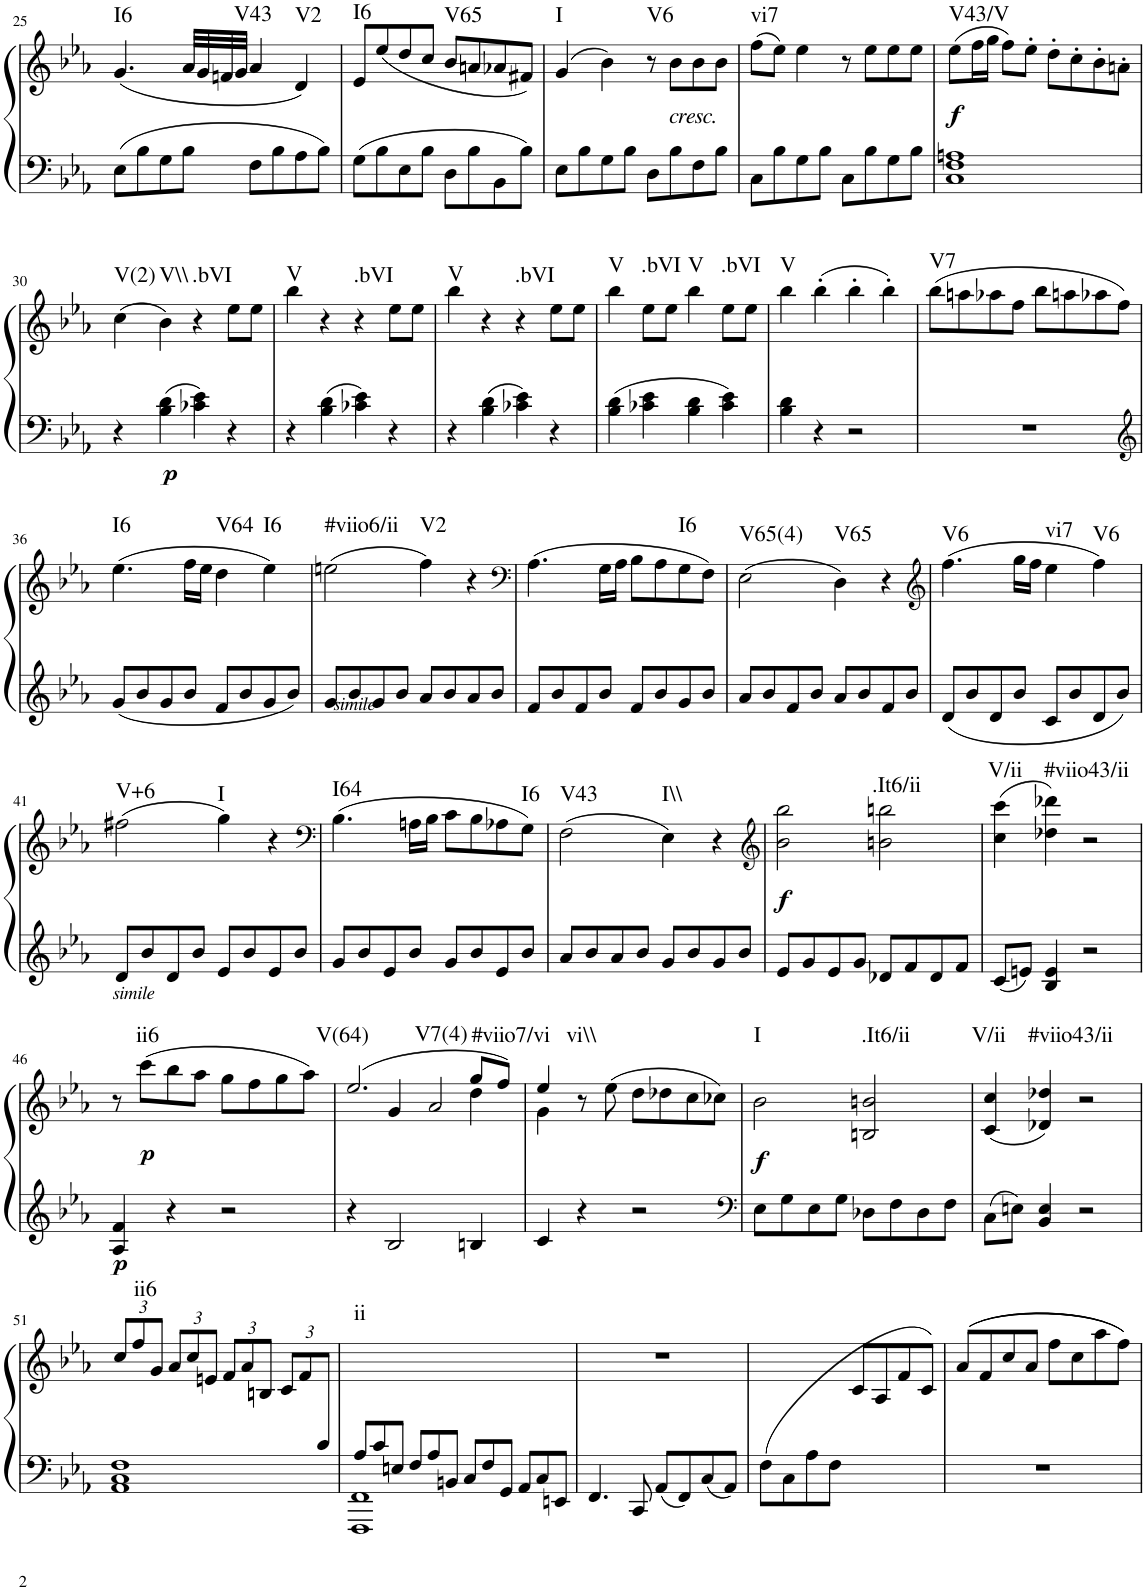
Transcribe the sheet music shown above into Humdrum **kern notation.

**kern	**kern	**dynam	**harte
*part1	*part1	*part1	*part1
*staff2	*staff1	*staff1/2	*
*I"Piano	*	*	*
*I'Pno.	*	*	*
!!LO:PB:g=z
*clefF4	*clefG2	*	*
*k[b-e-a-]	*k[b-e-a-]	*	*
*M4/4	*M4/4	*	*
*met(c)	*met(c)	*	*
=25	=25	=25	=25
!	!	!	!LO:H:kt=I6
8E-\L	(4.g/	.	N
8B-\	.	.	.
8G\	.	.	.
8B-\J	32a-/LLL	.	.
.	32g/	.	.
.	32fn/	.	.
.	32g/JJJ	.	.
!	!	!	!LO:H:kt=V43
8F\L	4a-/	.	N
8B-\	.	.	.
!	!	!	!LO:H:kt=V2
8A-\	4d/)	.	N
8B-\J	.	.	.
=26	=26	=26	=26
!	!	!	!LO:H:kt=I6
8G\L	8e-/L	.	N
8B-\	(8ee-/	.	.
8E-\	8dd/	.	.
8B-\J	8cc/J	.	.
!	!	!	!LO:H:kt=V65
8D\L	8b-/L	.	N
8B-\	8an/	.	.
8BB-\	8a-X/	.	.
8B-\J	8f#X/J)	.	.
=27	=27	=27	=27
!	!	!	!LO:H:kt=I
8E-\L	(4g/	.	N
8B-\	.	.	.
8G\	4b-\)	.	.
8B-\J	.	.	.
!	!	!	!LO:H:kt=V6
8D\L	8r	.	N
!	!LO:TX:b:i:t=cresc.	!	!
8B-\	8b-\L	.	.
8F\	8b-\	.	.
8B-\J	8b-\J	.	.
=28	=28	=28	=28
!	!	!	!LO:H:kt=vi7
8C\L	(8ff\L	.	N
8B-\	8ee-\J)	.	.
8G\	4ee-\	.	.
8B-\J	.	.	.
8C\L	8r	.	.
8B-\	8ee-\L	.	.
8G\	8ee-\	.	.
8B-\J	8ee-\J	.	.
=29	=29	=29	=29
!	!	!LO:DY:b	!LO:H:kt=V43/V
1C 1F 1An	(8ee-\L	f	N
.	16ff\L	.	.
.	16gg\JJ	.	.
.	8ff\L)	.	.
.	8ee-'\J	.	.
.	8dd'\L	.	.
.	8cc'\	.	.
.	8b-'\	.	.
.	8an'\J	.	.
!!LO:LB:g=z
=30	=30	=30	=30
!	!	!	!LO:H:kt=V(2)
4r	(4cc\	.	N
!	!	!LO:DY:b=2	!LO:H:kt=V\\
4B-\ 4d\	4b-\)	p	N
!	!	!	!LO:H:kt=.bVI
4c-X\ 4e-\	4r	.	N
4r	8ee-\L	.	.
.	8ee-\J	.	.
=31	=31	=31	=31
!	!	!	!LO:H:kt=V
4r	4bb-\	.	N
4B-\ 4d\	4r	.	.
!	!	!	!LO:H:kt=.bVI
4c-X\ 4e-\	4r	.	N
4r	8ee-\L	.	.
.	8ee-\J	.	.
=32	=32	=32	=32
!	!	!	!LO:H:kt=V
4r	4bb-\	.	N
4B-\ 4d\	4r	.	.
!	!	!	!LO:H:kt=.bVI
4c-X\ 4e-\	4r	.	N
4r	8ee-\L	.	.
.	8ee-\J	.	.
=33	=33	=33	=33
!	!	!	!LO:H:kt=V
4B-\ 4d\	4bb-\	.	N
!	!	!	!LO:H:kt=.bVI
4c-X\ 4e-\	8ee-\L	.	N
.	8ee-\J	.	.
!	!	!	!LO:H:kt=V
4B-\ 4d\	4bb-\	.	N
!	!	!	!LO:H:kt=.bVI
4c-\ 4e-\	8ee-\L	.	N
.	8ee-\J	.	.
=34	=34	=34	=34
!	!	!	!LO:H:kt=V
4B-\ 4d\	4bb-\	.	N
4r	(4bb-'\	.	.
2r	4bb-'\	.	.
.	4bb-'\)	.	.
=35	=35	=35	=35
!	!	!	!LO:H:kt=V7
1r	(8bb-\L	.	N
.	8aan\	.	.
.	8aa-X\	.	.
.	8ff\J	.	.
.	8bb-\L	.	.
.	8aan\	.	.
.	8aa-X\	.	.
.	8ff\J)	.	.
!!LO:LB:g=z
=36	=36	=36	=36
*clefG2	*	*	*
!	!	!	!LO:H:kt=I6
8g/L	(4.ee-\	.	N
8b-/	.	.	.
8g/	.	.	.
8b-/J	16ff\LL	.	.
.	16ee-\JJ	.	.
!	!	!	!LO:H:kt=V64
8f/L	4dd\	.	N
8b-/	.	.	.
!	!	!	!LO:H:kt=I6
8g/	4ee-\)	.	N
8b-/J	.	.	.
=37	=37	=37	=37
!LO:TX:a:i:t=simile	!	!	!LO:H:kt=#viio6/ii
8g/L	(2een\	.	N
8b-/	.	.	.
8g/	.	.	.
8b-/J	.	.	.
!	!	!	!LO:H:kt=V2
8a-/L	4ff\)	.	N
8b-/	.	.	.
8a-/	4r	.	.
8b-/J	.	.	.
=38	=38	=38	=38
*	*clefF4	*	*
8f/L	(4.A-\	.	.
8b-/	.	.	.
8f/	.	.	.
8b-/J	16G\LL	.	.
.	16A-\JJ	.	.
8f/L	8B-\L	.	.
8b-/	8A-\	.	.
!	!	!	!LO:H:kt=I6
8g/	8G\	.	N
8b-/J	8F\J)	.	.
=39	=39	=39	=39
!	!	!	!LO:H:kt=V65(4)
8a-/L	(2E-\	.	N
8b-/	.	.	.
8f/	.	.	.
8b-/J	.	.	.
!	!	!	!LO:H:kt=V65
8a-/L	4D\)	.	N
8b-/	.	.	.
8f/	4r	.	.
8b-/J	.	.	.
=40	=40	=40	=40
*	*clefG2	*	*
!	!	!	!LO:H:kt=V6
8d/L	(4.ff\	.	N
8b-/	.	.	.
8d/	.	.	.
8b-/J	16gg\LL	.	.
.	16ff\JJ	.	.
!	!	!	!LO:H:kt=vi7
8c/L	4ee-\	.	N
8b-/	.	.	.
!	!	!	!LO:H:kt=V6
8d/	4ff\)	.	N
8b-/J	.	.	.
!!LO:LB:g=z
=41	=41	=41	=41
!LO:TX:b:i:t=simile	!	!	!LO:H:kt=V+6
8d/L	(2ff#X\	.	N
8b-/	.	.	.
8d/	.	.	.
8b-/J	.	.	.
!	!	!	!LO:H:kt=I
8e-/L	4gg\)	.	N
8b-/	.	.	.
8e-/	4r	.	.
8b-/J	.	.	.
=42	=42	=42	=42
*	*clefF4	*	*
!	!	!	!LO:H:kt=I64
8g/L	(4.B-\	.	N
8b-/	.	.	.
8e-/	.	.	.
8b-/J	16An\LL	.	.
.	16B-\JJ	.	.
8g/L	8c\L	.	.
8b-/	8B-\	.	.
8e-/	8A-X\	.	.
!	!	!	!LO:H:kt=I6
8b-/J	8G\J)	.	N
=43	=43	=43	=43
!	!	!	!LO:H:kt=V43
8a-/L	(2F\	.	N
8b-/	.	.	.
8a-/	.	.	.
8b-/J	.	.	.
!	!	!	!LO:H:kt=I\\
8g/L	4E-\)	.	N
8b-/	.	.	.
8g/	4r	.	.
8b-/J	.	.	.
=44	=44	=44	=44
*	*clefG2	*	*
!	!	!LO:DY:b	!
8e-/L	2b-\ 2bb-\	f	.
8g/	.	.	.
8e-/	.	.	.
8g/J	.	.	.
!	!	!	!LO:H:kt=.It6/ii
8d-X/L	2bn\ 2bbn\	.	N
8f/	.	.	.
8d-/	.	.	.
8f/J	.	.	.
=45	=45	=45	=45
!	!	!	!LO:H:kt=V/ii
8c/L	(4cc\ 4ccc\	.	N
8en/J	.	.	.
!	!	!	!LO:H:kt=#viio43/ii
4B-/ 4e/	4dd-X\ 4ddd-X\)	.	N
2r	2r	.	.
!!LO:LB:g=z
=46	=46	=46	=46
!	!	!LO:DY:b=2	!LO:H:kt=ii6
4A-/ 4f/	8r	p	N
!	!	!LO:DY:b	!
.	(8ccc\L	p	.
4r	8bb-\	.	.
.	8aa-\J	.	.
2r	8gg\L	.	.
.	8ff\	.	.
.	8gg\	.	.
.	8aa-\J)	.	.
=47	=47	=47	=47
*^	*^	*	*
*	*	*	*^	*	*
!	!	!	!	!	!	!LO:H:n=1:kt=V(64)
!	!	!	!	!	!	!LO:H:n=2:kt=V7(4)
4r	4ryy	(2.ee-/	2.ryy	4ryy	.	N N
2.ryy	2B-/	.	.	4g/	.	.
.	.	.	.	2a-/	.	.
!	!	!	!	!	!	!LO:H:kt=#viio7/vi
.	4Bn/	8gg/L	4dd\	.	.	N
.	.	8ff/J)	.	.	.	.
*v	*v	*	*	*	*	*
*	*	*v	*v	*	*
=48	=48	=48	=48	=48
!	!	!	!	!LO:H:kt=vi\\
4c/	4ee-/	4g\	.	N
4r	8r	2.ryy	.	.
.	(8ee-\	.	.	.
2r	8dd\L	.	.	.
.	8dd-X\	.	.	.
.	8cc\	.	.	.
.	8cc-X\J)	.	.	.
*	*v	*v	*	*
=49	=49	=49	=49
*clefF4	*	*	*
!	!	!LO:DY:b	!LO:H:kt=I
8E-\L	2b-\	f	N
8G\	.	.	.
8E-\	.	.	.
8G\J	.	.	.
!	!	!	!LO:H:kt=.It6/ii
8D-X\L	2Bn/ 2bn/	.	N
8F\	.	.	.
8D-\	.	.	.
8F\J	.	.	.
=50	=50	=50	=50
!	!	!	!LO:H:kt=V/ii
8C\L	(4c/ 4cc/	.	N
8En\J	.	.	.
!	!	!	!LO:H:kt=#viio43/ii
4BB-/ 4E/	4d-X/ 4dd-X/)	.	N
2r	2r	.	.
!!LO:LB:g=z
=51	=51	=51	=51
*	*Xbrackettup	*	*
!	!	!	!LO:H:kt=ii6
1AA- 1C 1F	12cc/L	.	N
.	12ff/	.	.
.	12g/J	.	.
.	12a-/L	.	.
.	12cc/	.	.
.	12en/J	.	.
.	12f/L	.	.
.	12a-/	.	.
.	12Bn/J	.	.
.	12c/L	.	.
.	12f/	.	.
.	12G/J	.	.
=52	=52	=52	=52
*Xtuplet	*	*	*
*^	*	*	*
!	!	!	!	!LO:H:kt=ii
12A-/L	1FFF 1FF	1ryy	.	N
12c/	.	.	.	.
12En/J	.	.	.	.
12F/L	.	.	.	.
12A-/	.	.	.	.
12BBn/J	.	.	.	.
12C/L	.	.	.	.
12F/	.	.	.	.
12GG/J	.	.	.	.
12AA-/L	.	.	.	.
12C/	.	.	.	.
12EEn/J	.	.	.	.
*v	*v	*	*	*
=53	=53	=53	=53
4.FF/	1r	.	.
8CC/	.	.	.
8AA-/L	.	.	.
8FF/	.	.	.
8C/	.	.	.
8AA-/J	.	.	.
=54	=54	=54	=54
(8F\L	2ryy	.	.
8C\	.	.	.
8A-\	.	.	.
8F\J	.	.	.
2ryy	8c/L	.	.
.	8A-/	.	.
.	8f/	.	.
.	(8c/J	.	.
=55	=55	=55	=55
1r	(8a-/L	.	.
.	8f/	.	.
.	8cc/	.	.
.	8a-/J	.	.
.	8ff\L	.	.
.	8cc\	.	.
.	8aa-\	.	.
.	8ff\J))	.	.
=	=	=	=
*-	*-	*-	*-
